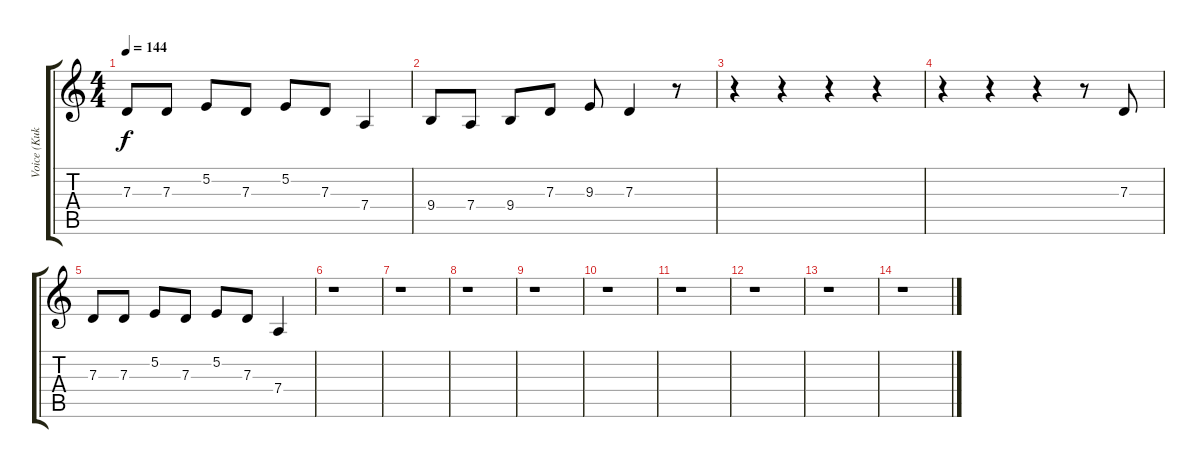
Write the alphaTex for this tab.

\track ("Voice (Kuko)" "Voice (Kuk") {instrument lead8bassandlead}
\staff {score tabs}
\tuning (E4 B3 G3 D3 A2 E2) {hide}
\ts (4 4)
\tempo 144
\clef g2
\ks c
7.3{t}.8{dy f} 7.3.8 5.2.8 7.3.8 5.2.8 7.3.8 7.4.4 |
9.4.8 7.4.8 9.4.8 7.3.8 9.3.8 7.3.4 r.8 |
r.4 r.4 r.4 r.4 |
r.4 r.4 r.4 r.8 7.3.8 |
7.3.8 7.3.8 5.2.8 7.3.8 5.2.8 7.3.8 7.4.4 |
r.1 |
r.1 |
r.1 |
r.1 |
r.1 |
r.1 |
r.1 |
r.1 |
r.1
